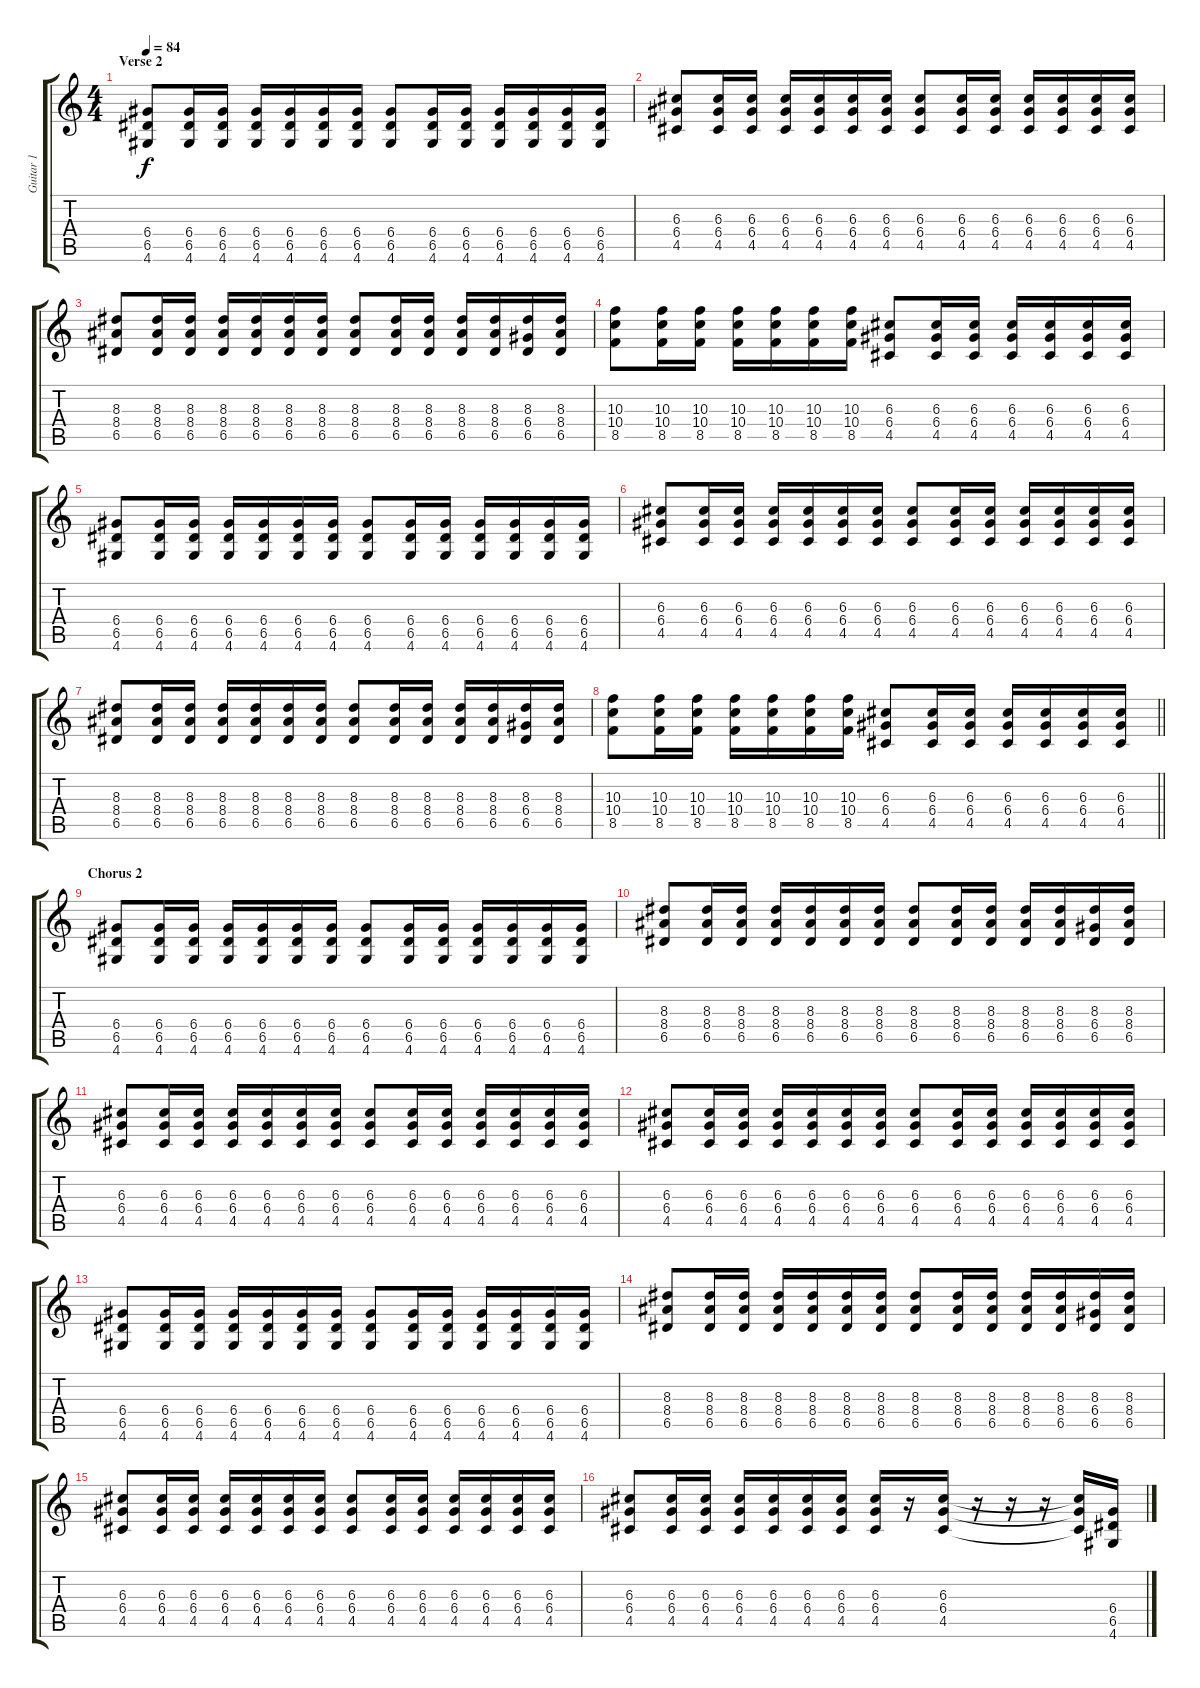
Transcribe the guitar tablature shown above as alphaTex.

\track ("Guitar 1" "Guitar 1") {instrument overdrivenguitar}
\staff {score tabs}
\tuning (E4 B3 G3 D3 A2 E2) {hide}
\ts (4 4)
\section ("" "Verse 2")
\tempo 84
\clef g2
\ks c
(6.4 6.5 4.6).8{dy f} (6.4 6.5 4.6).16 (6.4 6.5 4.6).16 (6.4 6.5 4.6).16 (6.4 6.5 4.6).16 (6.4 6.5 4.6).16 (6.4 6.5 4.6).16 (6.4 6.5 4.6).8 (6.4 6.5 4.6).16 (6.4 6.5 4.6).16 (6.4 6.5 4.6).16 (6.4 6.5 4.6).16 (6.4 6.5 4.6).16 (6.4 6.5 4.6).16 |
(6.3 6.4 4.5).8 (6.3 6.4 4.5).16 (6.3 6.4 4.5).16 (6.3 6.4 4.5).16 (6.3 6.4 4.5).16 (6.3 6.4 4.5).16 (6.3 6.4 4.5).16 (6.3 6.4 4.5).8 (6.3 6.4 4.5).16 (6.3 6.4 4.5).16 (6.3 6.4 4.5).16 (6.3 6.4 4.5).16 (6.3 6.4 4.5).16 (6.3 6.4 4.5).16 |
(8.3 8.4 6.5).8 (8.3 8.4 6.5).16 (8.3 8.4 6.5).16 (8.3 8.4 6.5).16 (8.3 8.4 6.5).16 (8.3 8.4 6.5).16 (8.3 8.4 6.5).16 (8.3 8.4 6.5).8 (8.3 8.4 6.5).16 (8.3 8.4 6.5).16 (8.3 8.4 6.5).16 (8.3 8.4 6.5).16 (8.3 6.4 6.5).16 (8.3 8.4 6.5).16 |
(10.3 10.4 8.5).8 (10.3 10.4 8.5).16 (10.3 10.4 8.5).16 (10.3 10.4 8.5).16 (10.3 10.4 8.5).16 (10.3 10.4 8.5).16 (10.3 10.4 8.5).16 (6.3 6.4 4.5).8 (6.3 6.4 4.5).16 (6.3 6.4 4.5).16 (6.3 6.4 4.5).16 (6.3 6.4 4.5).16 (6.3 6.4 4.5).16 (6.3 6.4 4.5).16 |
(6.4 6.5 4.6).8 (6.4 6.5 4.6).16 (6.4 6.5 4.6).16 (6.4 6.5 4.6).16 (6.4 6.5 4.6).16 (6.4 6.5 4.6).16 (6.4 6.5 4.6).16 (6.4 6.5 4.6).8 (6.4 6.5 4.6).16 (6.4 6.5 4.6).16 (6.4 6.5 4.6).16 (6.4 6.5 4.6).16 (6.4 6.5 4.6).16 (6.4 6.5 4.6).16 |
(6.3 6.4 4.5).8 (6.3 6.4 4.5).16 (6.3 6.4 4.5).16 (6.3 6.4 4.5).16 (6.3 6.4 4.5).16 (6.3 6.4 4.5).16 (6.3 6.4 4.5).16 (6.3 6.4 4.5).8 (6.3 6.4 4.5).16 (6.3 6.4 4.5).16 (6.3 6.4 4.5).16 (6.3 6.4 4.5).16 (6.3 6.4 4.5).16 (6.3 6.4 4.5).16 |
(8.3 8.4 6.5).8 (8.3 8.4 6.5).16 (8.3 8.4 6.5).16 (8.3 8.4 6.5).16 (8.3 8.4 6.5).16 (8.3 8.4 6.5).16 (8.3 8.4 6.5).16 (8.3 8.4 6.5).8 (8.3 8.4 6.5).16 (8.3 8.4 6.5).16 (8.3 8.4 6.5).16 (8.3 8.4 6.5).16 (8.3 6.4 6.5).16 (8.3 8.4 6.5).16 |
\barLineRight lightlight
(10.3 10.4 8.5).8 (10.3 10.4 8.5).16 (10.3 10.4 8.5).16 (10.3 10.4 8.5).16 (10.3 10.4 8.5).16 (10.3 10.4 8.5).16 (10.3 10.4 8.5).16 (6.3 6.4 4.5).8 (6.3 6.4 4.5).16 (6.3 6.4 4.5).16 (6.3 6.4 4.5).16 (6.3 6.4 4.5).16 (6.3 6.4 4.5).16 (6.3 6.4 4.5).16 |
\section ("" "Chorus 2")
(6.4 6.5 4.6).8 (6.4 6.5 4.6).16 (6.4 6.5 4.6).16 (6.4 6.5 4.6).16 (6.4 6.5 4.6).16 (6.4 6.5 4.6).16 (6.4 6.5 4.6).16 (6.4 6.5 4.6).8 (6.4 6.5 4.6).16 (6.4 6.5 4.6).16 (6.4 6.5 4.6).16 (6.4 6.5 4.6).16 (6.4 6.5 4.6).16 (6.4 6.5 4.6).16 |
(8.3 8.4 6.5).8 (8.3 8.4 6.5).16 (8.3 8.4 6.5).16 (8.3 8.4 6.5).16 (8.3 8.4 6.5).16 (8.3 8.4 6.5).16 (8.3 8.4 6.5).16 (8.3 8.4 6.5).8 (8.3 8.4 6.5).16 (8.3 8.4 6.5).16 (8.3 8.4 6.5).16 (8.3 8.4 6.5).16 (8.3 6.4 6.5).16 (8.3 8.4 6.5).16 |
(6.3 6.4 4.5).8 (6.3 6.4 4.5).16 (6.3 6.4 4.5).16 (6.3 6.4 4.5).16 (6.3 6.4 4.5).16 (6.3 6.4 4.5).16 (6.3 6.4 4.5).16 (6.3 6.4 4.5).8 (6.3 6.4 4.5).16 (6.3 6.4 4.5).16 (6.3 6.4 4.5).16 (6.3 6.4 4.5).16 (6.3 6.4 4.5).16 (6.3 6.4 4.5).16 |
(6.3 6.4 4.5).8 (6.3 6.4 4.5).16 (6.3 6.4 4.5).16 (6.3 6.4 4.5).16 (6.3 6.4 4.5).16 (6.3 6.4 4.5).16 (6.3 6.4 4.5).16 (6.3 6.4 4.5).8 (6.3 6.4 4.5).16 (6.3 6.4 4.5).16 (6.3 6.4 4.5).16 (6.3 6.4 4.5).16 (6.3 6.4 4.5).16 (6.3 6.4 4.5).16 |
(6.4 6.5 4.6).8 (6.4 6.5 4.6).16 (6.4 6.5 4.6).16 (6.4 6.5 4.6).16 (6.4 6.5 4.6).16 (6.4 6.5 4.6).16 (6.4 6.5 4.6).16 (6.4 6.5 4.6).8 (6.4 6.5 4.6).16 (6.4 6.5 4.6).16 (6.4 6.5 4.6).16 (6.4 6.5 4.6).16 (6.4 6.5 4.6).16 (6.4 6.5 4.6).16 |
(8.3 8.4 6.5).8 (8.3 8.4 6.5).16 (8.3 8.4 6.5).16 (8.3 8.4 6.5).16 (8.3 8.4 6.5).16 (8.3 8.4 6.5).16 (8.3 8.4 6.5).16 (8.3 8.4 6.5).8 (8.3 8.4 6.5).16 (8.3 8.4 6.5).16 (8.3 8.4 6.5).16 (8.3 8.4 6.5).16 (8.3 6.4 6.5).16 (8.3 8.4 6.5).16 |
(6.3 6.4 4.5).8 (6.3 6.4 4.5).16 (6.3 6.4 4.5).16 (6.3 6.4 4.5).16 (6.3 6.4 4.5).16 (6.3 6.4 4.5).16 (6.3 6.4 4.5).16 (6.3 6.4 4.5).8 (6.3 6.4 4.5).16 (6.3 6.4 4.5).16 (6.3 6.4 4.5).16 (6.3 6.4 4.5).16 (6.3 6.4 4.5).16 (6.3 6.4 4.5).16 |
(6.3 6.4 4.5).8 (6.3 6.4 4.5).16 (6.3 6.4 4.5).16 (6.3 6.4 4.5).16 (6.3 6.4 4.5).16 (6.3 6.4 4.5).16 (6.3 6.4 4.5).16 (6.3 6.4 4.5).16 r.16 (6.3 6.4 4.5).16 r.16 r.16 r.16 (6.3{t} 6.4{t} 4.5{t}).16 (6.4 6.5 4.6).16
